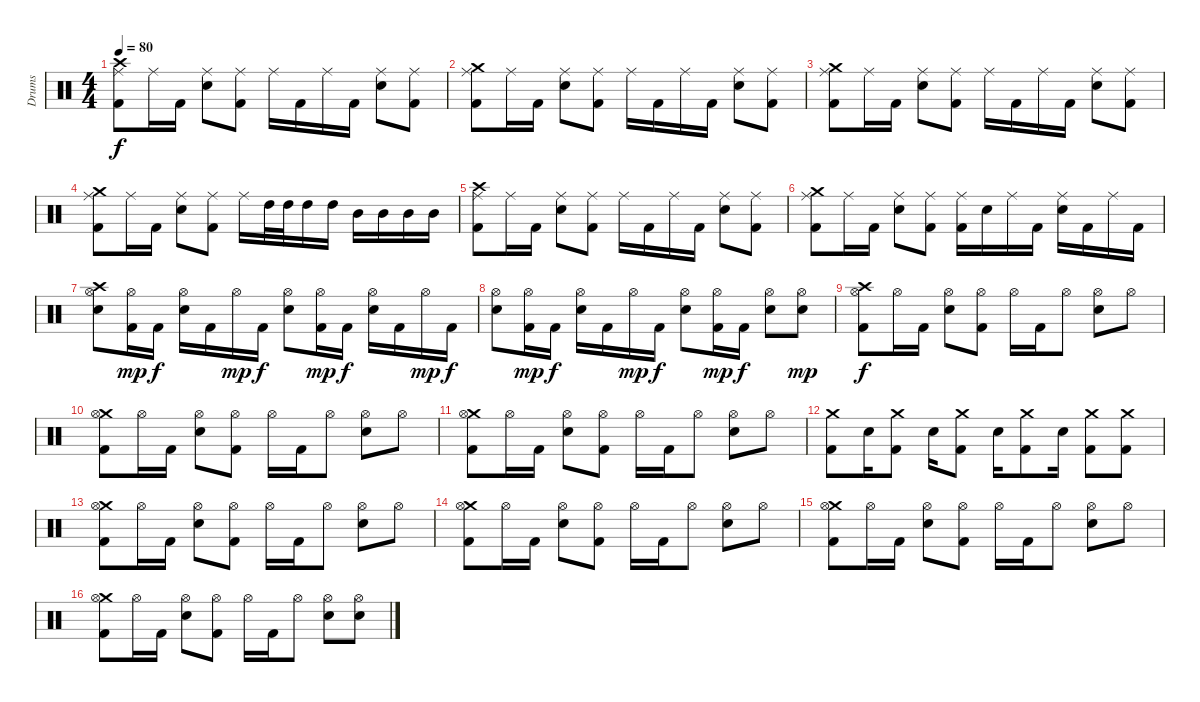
\track ("Drums" "Drums") {instrument percussion}
\staff {score}
\articulation defaults
\ts (4 4)
\tempo 80
\clef neutral
\ks c
("Crash high (hit)" "Ride (middle)" "Kick (hit) 2").8{dy f} "Ride (middle)".16 "Kick (hit) 2".16 ("Ride (middle)" "Electric Snare (hit)").8 ("Ride (middle)" "Kick (hit) 2").8 "Ride (middle)".16 "Kick (hit) 2".16 "Ride (middle)".16 "Kick (hit) 2".16 ("Ride (middle)" "Electric Snare (hit)").8 ("Ride (middle)" "Kick (hit) 2").8 |
("Crash medium (hit)" "Ride (middle)" "Kick (hit) 2").8 "Ride (middle)".16 "Kick (hit) 2".16 ("Ride (middle)" "Electric Snare (hit)").8 ("Ride (middle)" "Kick (hit) 2").8 "Ride (middle)".16 "Kick (hit) 2".16 "Ride (middle)".16 "Kick (hit) 2".16 ("Ride (middle)" "Electric Snare (hit)").8 ("Ride (middle)" "Kick (hit) 2").8 |
("Crash medium (hit)" "Ride (middle)" "Kick (hit) 2").8 "Ride (middle)".16 "Kick (hit) 2".16 ("Ride (middle)" "Electric Snare (hit)").8 ("Ride (middle)" "Kick (hit) 2").8 "Ride (middle)".16 "Kick (hit) 2".16 "Ride (middle)".16 "Kick (hit) 2".16 ("Ride (middle)" "Electric Snare (hit)").8 ("Ride (middle)" "Kick (hit) 2").8 |
("Crash medium (hit)" "Ride (middle)" "Kick (hit) 2").8 "Ride (middle)".16 "Kick (hit) 2".16 ("Ride (middle)" "Electric Snare (hit)").8 ("Ride (middle)" "Kick (hit) 2").8 "Ride (middle)".16 "High Tom (hit)".32 "High Tom (hit)".32 "High Tom (hit)".16 "High Tom (hit)".16 "Mid Tom (hit)".16 "Mid Tom (hit)".16 "Mid Tom (hit)".16 "Mid Tom (hit)".16 |
("Crash high (hit)" "Ride (middle)" "Kick (hit) 2").8 "Ride (middle)".16 "Kick (hit) 2".16 ("Ride (middle)" "Electric Snare (hit)").8 ("Ride (middle)" "Kick (hit) 2").8 "Ride (middle)".16 "Kick (hit) 2".16 "Ride (middle)".16 "Kick (hit) 2".16 ("Ride (middle)" "Electric Snare (hit)").8 ("Ride (middle)" "Kick (hit) 2").8 |
("Crash medium (hit)" "Ride (middle)" "Kick (hit) 2").8 "Ride (middle)".16 "Kick (hit) 2".16 ("Ride (middle)" "Electric Snare (hit)").8 ("Ride (middle)" "Kick (hit) 2").8 ("Ride (middle)" "Kick (hit) 2").16 "Electric Snare (hit)".16 "Ride (middle)".16 "Kick (hit) 2".16 ("Ride (middle)" "Electric Snare (hit)").16 "Kick (hit) 2".16 "Ride (middle)".16 "Kick (hit) 2".16 |
("Crash high (hit)" "Hi-Hat (open)" "Electric Snare (hit)").8 ("Hi-Hat (open)" "Kick (hit) 2").16{dy mp} "Kick (hit) 2".16{dy f} ("Hi-Hat (open)" "Electric Snare (hit)").16 "Kick (hit) 2".16 "Hi-Hat (open)".16{dy mp} "Kick (hit) 2".16{dy f} ("Hi-Hat (open)" "Electric Snare (hit)").8 ("Hi-Hat (open)" "Kick (hit) 2").16{dy mp} "Kick (hit) 2".16{dy f} ("Hi-Hat (open)" "Electric Snare (hit)").16 "Kick (hit) 2".16 "Hi-Hat (open)".16{dy mp} "Kick (hit) 2".16{dy f} |
("Hi-Hat (open)" "Electric Snare (hit)").8 ("Hi-Hat (open)" "Kick (hit) 2").16{dy mp} "Kick (hit) 2".16{dy f} ("Hi-Hat (open)" "Electric Snare (hit)").16 "Kick (hit) 2".16 "Hi-Hat (open)".16{dy mp} "Kick (hit) 2".16{dy f} ("Hi-Hat (open)" "Electric Snare (hit)").8 ("Hi-Hat (open)" "Kick (hit) 2").16{dy mp} "Kick (hit) 2".16{dy f} ("Hi-Hat (open)" "Electric Snare (hit)").8 ("Hi-Hat (open)" "Electric Snare (hit)").8{dy mp} |
("Crash high (hit)" "Hi-Hat (open)" "Kick (hit) 2").8{dy f} "Hi-Hat (open)".16 "Kick (hit) 2".16 ("Hi-Hat (open)" "Electric Snare (hit)").8 ("Hi-Hat (open)" "Kick (hit) 2").8 "Hi-Hat (open)".16 "Kick (hit) 2".16 "Hi-Hat (open)".8 ("Hi-Hat (open)" "Electric Snare (hit)").8 "Hi-Hat (open)".8 |
("Crash medium (hit)" "Hi-Hat (open)" "Kick (hit) 2").8 "Hi-Hat (open)".16 "Kick (hit) 2".16 ("Hi-Hat (open)" "Electric Snare (hit)").8 ("Hi-Hat (open)" "Kick (hit) 2").8 "Hi-Hat (open)".16 "Kick (hit) 2".16 "Hi-Hat (open)".8 ("Hi-Hat (open)" "Electric Snare (hit)").8 "Hi-Hat (open)".8 |
("Crash medium (hit)" "Hi-Hat (open)" "Kick (hit) 2").8 "Hi-Hat (open)".16 "Kick (hit) 2".16 ("Hi-Hat (open)" "Electric Snare (hit)").8 ("Hi-Hat (open)" "Kick (hit) 2").8 "Hi-Hat (open)".16 "Kick (hit) 2".16 "Hi-Hat (open)".8 ("Hi-Hat (open)" "Electric Snare (hit)").8 "Hi-Hat (open)".8 |
("Crash medium (hit)" "Kick (hit) 2").8 "Electric Snare (hit)".16 ("Crash medium (hit)" "Kick (hit) 2").8 "Electric Snare (hit)".16 ("Crash medium (hit)" "Kick (hit) 2").8 "Electric Snare (hit)".16 ("Crash medium (hit)" "Kick (hit) 2").8 "Electric Snare (hit)".16 ("Crash medium (hit)" "Kick (hit) 2").8 ("Crash medium (hit)" "Kick (hit) 2").8 |
("Crash medium (hit)" "Hi-Hat (open)" "Kick (hit) 2").8 "Hi-Hat (open)".16 "Kick (hit) 2".16 ("Hi-Hat (open)" "Electric Snare (hit)").8 ("Hi-Hat (open)" "Kick (hit) 2").8 "Hi-Hat (open)".16 "Kick (hit) 2".16 "Hi-Hat (open)".8 ("Hi-Hat (open)" "Electric Snare (hit)").8 "Hi-Hat (open)".8 |
("Crash medium (hit)" "Hi-Hat (open)" "Kick (hit) 2").8 "Hi-Hat (open)".16 "Kick (hit) 2".16 ("Hi-Hat (open)" "Electric Snare (hit)").8 ("Hi-Hat (open)" "Kick (hit) 2").8 "Hi-Hat (open)".16 "Kick (hit) 2".16 "Hi-Hat (open)".8 ("Hi-Hat (open)" "Electric Snare (hit)").8 "Hi-Hat (open)".8 |
("Crash medium (hit)" "Hi-Hat (open)" "Kick (hit) 2").8 "Hi-Hat (open)".16 "Kick (hit) 2".16 ("Hi-Hat (open)" "Electric Snare (hit)").8 ("Hi-Hat (open)" "Kick (hit) 2").8 "Hi-Hat (open)".16 "Kick (hit) 2".16 "Hi-Hat (open)".8 ("Hi-Hat (open)" "Electric Snare (hit)").8 "Hi-Hat (open)".8 |
("Crash medium (hit)" "Hi-Hat (open)" "Kick (hit) 2").8 "Hi-Hat (open)".16 "Kick (hit) 2".16 ("Hi-Hat (open)" "Electric Snare (hit)").8 ("Hi-Hat (open)" "Kick (hit) 2").8 "Hi-Hat (open)".16 "Kick (hit) 2".16 "Hi-Hat (open)".8 ("Hi-Hat (open)" "Electric Snare (hit)").8 ("Hi-Hat (open)" "Electric Snare (hit)").8
